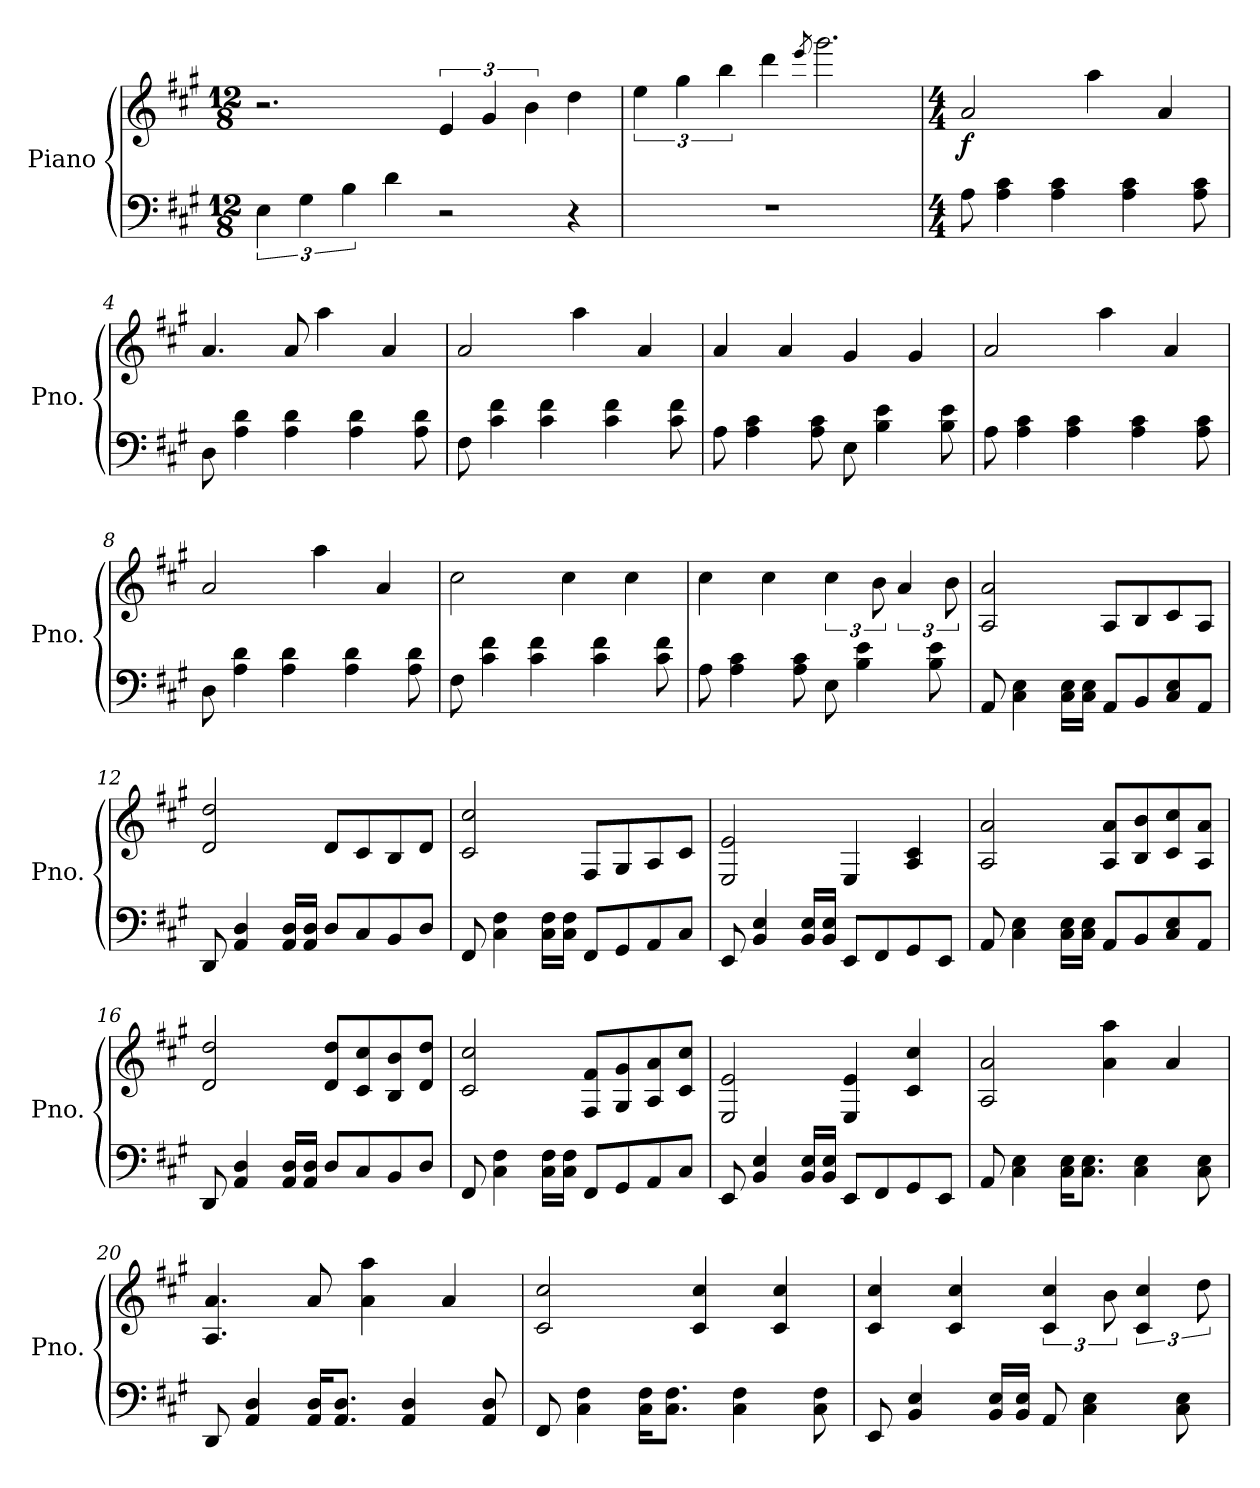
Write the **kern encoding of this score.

**kern	**kern	**dynam
*part1	*part1	*part1
*staff2	*staff1	*staff1/2
*I"Piano	*	*
*I'Pno.	*	*
*clefF4	*clefG2	*
*k[f#c#g#]	*k[f#c#g#]	*
*M12/8	*M12/8	*
*MM150	*MM150	*
=1	=1	=1
6E\	2.r	.
6G#\	.	.
6B\	.	.
4d\	.	.
2r	6e/	.
.	6g#/	.
.	6b\	.
4r	4dd\	.
=2	=2	=2
1.r	6ee\	.
.	6gg#\	.
.	6bb\	.
.	4ddd\	.
.	8qeee/	.
.	2.ggg#\	.
=3	=3	=3
*M4/4	*M4/4	*
*	*MM105	*
!	!	!LO:DY:b
8A\	2a/	f
4A\ 4c#\	.	.
4A\ 4c#\	.	.
.	4aa\	.
4A\ 4c#\	.	.
.	4a/	.
8A\ 8c#\	.	.
=4	=4	=4
8D\	4.a/	.
4A\ 4d\	.	.
4A\ 4d\	8a/	.
.	4aa\	.
4A\ 4d\	.	.
.	4a/	.
8A\ 8d\	.	.
=5	=5	=5
8F#\	2a/	.
4c#\ 4f#\	.	.
4c#\ 4f#\	.	.
.	4aa\	.
4c#\ 4f#\	.	.
.	4a/	.
8c#\ 8f#\	.	.
!!LO:LB:g=z
=6	=6	=6
8A\	4a/	.
4A\ 4c#\	.	.
.	4a/	.
8A\ 8c#\	.	.
8E\	4g#/	.
4B\ 4e\	.	.
.	4g#/	.
8B\ 8e\	.	.
=7	=7	=7
8A\	2a/	.
4A\ 4c#\	.	.
4A\ 4c#\	.	.
.	4aa\	.
4A\ 4c#\	.	.
.	4a/	.
8A\ 8c#\	.	.
=8	=8	=8
8D\	2a/	.
4A\ 4d\	.	.
4A\ 4d\	.	.
.	4aa\	.
4A\ 4d\	.	.
.	4a/	.
8A\ 8d\	.	.
=9	=9	=9
8F#\	2cc#\	.
4c#\ 4f#\	.	.
4c#\ 4f#\	.	.
.	4cc#\	.
4c#\ 4f#\	.	.
.	4cc#\	.
8c#\ 8f#\	.	.
=10	=10	=10
8A\	4cc#\	.
4A\ 4c#\	.	.
.	4cc#\	.
8A\ 8c#\	.	.
8E\	6cc#\	.
4B\ 4e\	.	.
.	12b\	.
.	6a/	.
8B\ 8e\	.	.
.	12b\	.
!!LO:LB:g=z
=11	=11	=11
*	*MM110	*
8AA/	2A/ 2a/	.
4C#\ 4E\	.	.
16C#\ 16E\LL	.	.
16C#\ 16E\JJ	.	.
8AA/L	8A/L	.
8BB/	8B/	.
8C#/ 8E/	8c#/	.
8AA/J	8A/J	.
=12	=12	=12
8DD/	2d/ 2dd/	.
4AA/ 4D/	.	.
16AA/ 16D/LL	.	.
16AA/ 16D/JJ	.	.
8D/L	8d/L	.
8C#/	8c#/	.
8BB/	8B/	.
8D/J	8d/J	.
=13	=13	=13
8FF#/	2c#/ 2cc#/	.
4C#\ 4F#\	.	.
16C#\ 16F#\LL	.	.
16C#\ 16F#\JJ	.	.
8FF#/L	8F#/L	.
8GG#/	8G#/	.
8AA/	8A/	.
8C#/J	8c#/J	.
=14	=14	=14
8EE/	2E/ 2e/	.
4BB/ 4E/	.	.
16BB/ 16E/LL	.	.
16BB/ 16E/JJ	.	.
8EE/L	4E/	.
8FF#/	.	.
8GG#/	4A/ 4c#/	.
8EE/J	.	.
!!LO:LB:g=z
=15	=15	=15
8AA/	2A/ 2a/	.
4C#\ 4E\	.	.
16C#\ 16E\LL	.	.
16C#\ 16E\JJ	.	.
8AA/L	8A/ 8a/L	.
8BB/	8B/ 8b/	.
8C#/ 8E/	8c#/ 8cc#/	.
8AA/J	8A/ 8a/J	.
=16	=16	=16
8DD/	2d/ 2dd/	.
4AA/ 4D/	.	.
16AA/ 16D/LL	.	.
16AA/ 16D/JJ	.	.
8D/L	8d/ 8dd/L	.
8C#/	8c#/ 8cc#/	.
8BB/	8B/ 8b/	.
8D/J	8d/ 8dd/J	.
=17	=17	=17
8FF#/	2c#/ 2cc#/	.
4C#\ 4F#\	.	.
16C#\ 16F#\LL	.	.
16C#\ 16F#\JJ	.	.
8FF#/L	8F#/ 8f#/L	.
8GG#/	8G#/ 8g#/	.
8AA/	8A/ 8a/	.
8C#/J	8c#/ 8cc#/J	.
=18	=18	=18
8EE/	2E/ 2e/	.
4BB/ 4E/	.	.
16BB/ 16E/LL	.	.
16BB/ 16E/JJ	.	.
8EE/L	4E/ 4e/	.
8FF#/	.	.
8GG#/	4c#/ 4cc#/	.
8EE/J	.	.
!!LO:LB:g=z
=19	=19	=19
8AA/	2A/ 2a/	.
4C#\ 4E\	.	.
16C#\ 16E\KL	.	.
8.C#\ 8.E\J	.	.
.	4a\ 4aa\	.
4C#\ 4E\	.	.
.	4a/	.
8C#\ 8E\	.	.
=20	=20	=20
8DD/	4.A/ 4.a/	.
4AA/ 4D/	.	.
16AA/ 16D/KL	8a/	.
8.AA/ 8.D/J	.	.
.	4a\ 4aa\	.
4AA/ 4D/	.	.
.	4a/	.
8AA/ 8D/	.	.
=21	=21	=21
8FF#/	2c#/ 2cc#/	.
4C#\ 4F#\	.	.
16C#\ 16F#\KL	.	.
8.C#\ 8.F#\J	.	.
.	4c#/ 4cc#/	.
4C#\ 4F#\	.	.
.	4c#/ 4cc#/	.
8C#\ 8F#\	.	.
=22	=22	=22
8EE/	4c#/ 4cc#/	.
4BB/ 4E/	.	.
.	4c#/ 4cc#/	.
16BB/ 16E/LL	.	.
16BB/ 16E/JJ	.	.
8AA/	6c#/ 6cc#/	.
4C#\ 4E\	.	.
.	12b\	.
.	6c#/ 6cc#/	.
8C#\ 8E\	.	.
.	12dd\	.
=	=	=
*-	*-	*-
